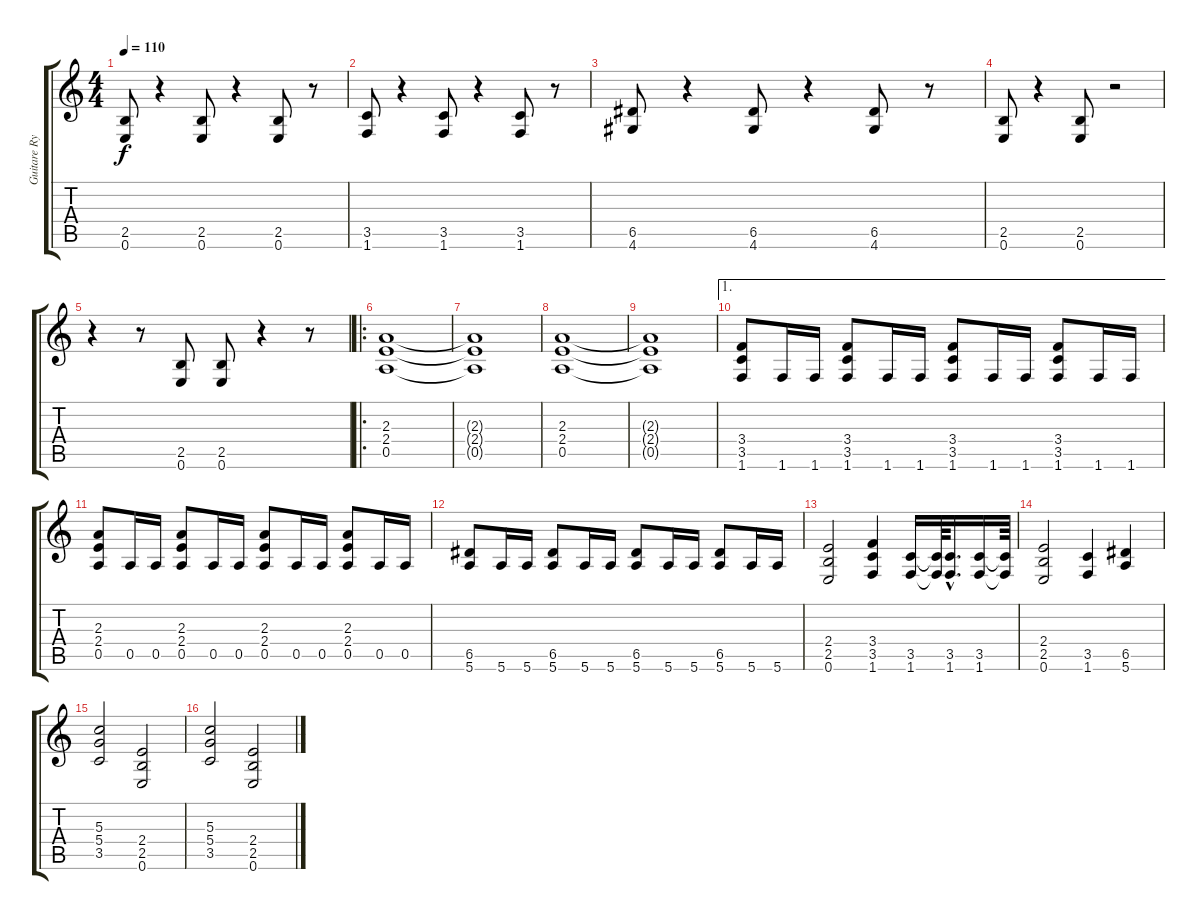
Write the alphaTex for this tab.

\track ("Guitare Ryhtmique" "Guitare Ry") {instrument overdrivenguitar}
\staff {score tabs}
\tuning (E4 B3 G3 D3 A2 E2) {hide}
\ts (4 4)
\tempo 110
\clef g2
\ks c
(2.5 0.6).8{dy f instrument overdrivenguitar} r.4 (2.5 0.6).8 r.4 (2.5 0.6).8 r.8 |
(3.5 1.6).8 r.4 (3.5 1.6).8 r.4 (3.5 1.6).8 r.8 |
(6.5 4.6).8 r.4 (6.5 4.6).8 r.4 (6.5 4.6).8 r.8 |
(2.5 0.6).8 r.4 (2.5 0.6).8 r.2 |
r.4 r.8 (2.5 0.6).8 (2.5 0.6).8 r.4 r.8 |
\ro
(2.3 2.4 0.5).1 |
(2.3{t} 2.4{t} 0.5{t}).1 |
(2.3 2.4 0.5).1 |
(2.3{t} 2.4{t} 0.5{t}).1 |
\ae 1
(3.4 3.5 1.6).8 1.6.16 1.6.16 (3.4 3.5 1.6).8 1.6.16 1.6.16 (3.4 3.5 1.6).8 1.6.16 1.6.16 (3.4 3.5 1.6).8 1.6.16 1.6.16 |
(2.3 2.4 0.5).8 0.5.16 0.5.16 (2.3 2.4 0.5).8 0.5.16 0.5.16 (2.3 2.4 0.5).8 0.5.16 0.5.16 (2.3 2.4 0.5).8 0.5.16 0.5.16 |
(6.5 5.6).8 5.6.16 5.6.16 (6.5 5.6).8 5.6.16 5.6.16 (6.5 5.6).8 5.6.16 5.6.16 (6.5 5.6).8 5.6.16 5.6.16 |
(2.4 2.5 0.6).2 (3.4 3.5 1.6).4 (3.5 1.6).16 (3.5{t} 1.6{t}).64 (3.5{hac} 1.6{hac}).16{d} (3.5 1.6).16 (3.5{t} 1.6{t}).64 |
(2.4 2.5 0.6).2 (3.5 1.6).4 (6.5 5.6).4 |
(5.3 5.4 3.5).2 (2.4 2.5 0.6).2 |
(5.3 5.4 3.5).2 (2.4 2.5 0.6).2
